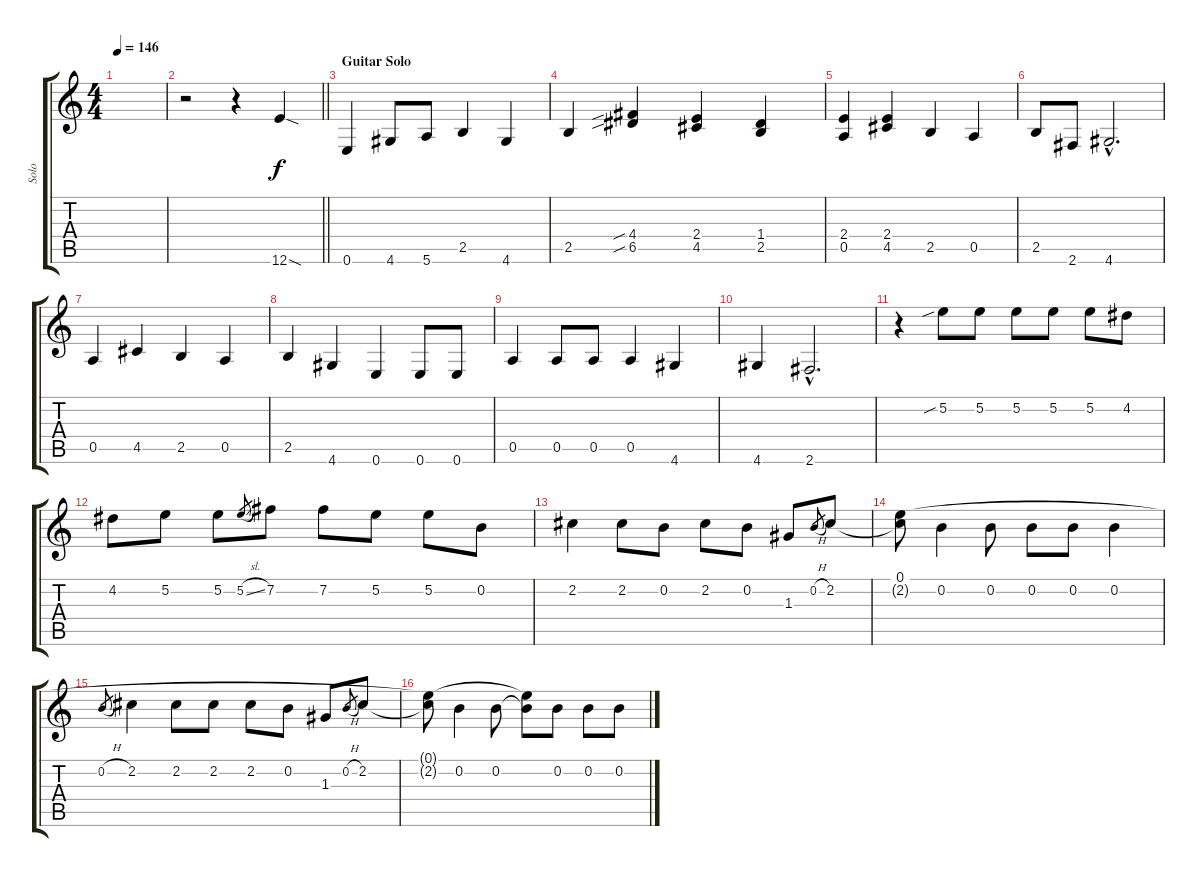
\track ("Solo" "Solo") {instrument overdrivenguitar}
\staff {score tabs}
\tuning (E4 B3 G3 D3 A2 E2) {hide}
\ts (4 4)
\tempo 146
\clef g2
\ks c
|
\barLineRight lightlight
r.2 r.4 12.6{sod}.4 |
\section ("" "Guitar Solo")
0.6.4 4.6.8 5.6.8 2.5.4 4.6.4 |
2.5.4 (4.4{sib} 6.5{sib}).4 (2.4 4.5).4 (1.4 2.5).4 |
(2.4 0.5).4 (2.4 4.5).4 2.5.4 0.5.4 |
2.5.8 2.6.8 4.6{hac}.2{d} |
0.5.4 4.5.4 2.5.4 0.5.4 |
2.5.4 4.6.4 0.6.4 0.6.8 0.6.8 |
0.5.4 0.5.8 0.5.8 0.5.4 4.6.4 |
4.6.4 2.6{hac}.2{d} |
r.4 5.2{sib}.8 5.2.8 5.2.8 5.2.8 5.2.8 4.2.8 |
4.2.8 5.2.8 5.2.8 5.2{sl}.8{gr} 7.2.8 7.2.8 5.2.8 5.2.8 0.2.8 |
2.2.4 2.2.8 0.2.8 2.2.8 0.2.8 1.3.8 0.2{h}.8{gr} 2.2.8 |
(0.1 2.2{t}).8 0.2.4 0.2.8 0.2.8 0.2.8 0.2.4 |
0.2{h}.8{gr} 2.2.4 2.2.8 2.2.8 2.2.8 0.2.8 1.3.8 0.2{h}.8{gr} 2.2.8 |
(0.1{t} 2.2{t}).8 0.2.4 0.2.8 (0.1{t} 0.2{t}).8 0.2.8 0.2.8 0.2.8
